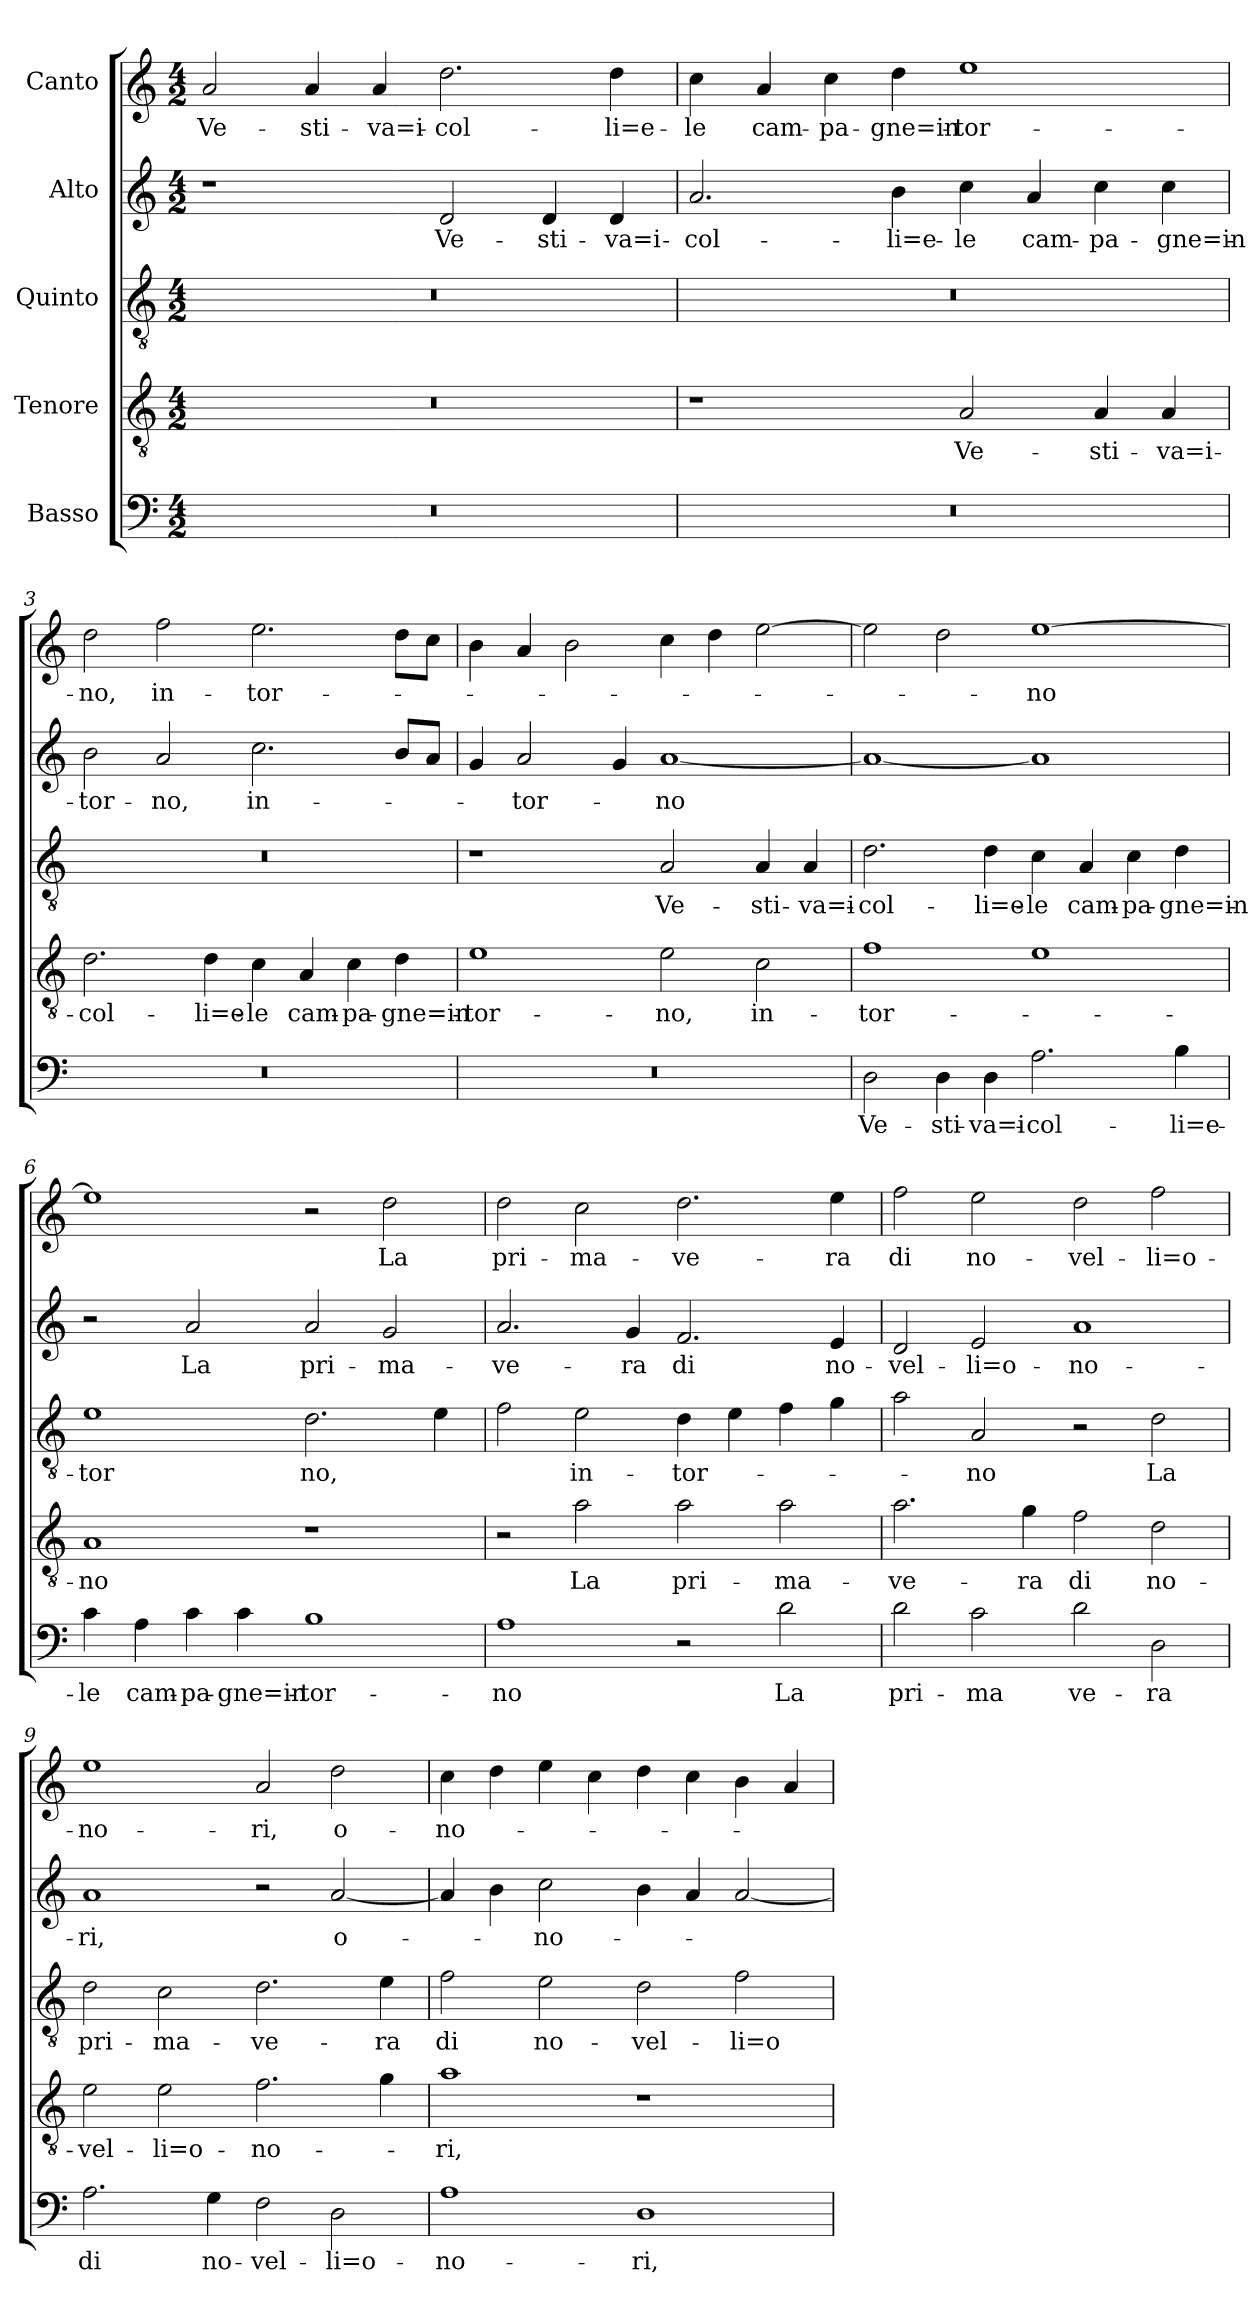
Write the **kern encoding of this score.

**kern	**text	**kern	**text	**kern	**text	**kern	**text	**kern	**text
*part5	*part5	*part4	*part4	*part3	*part3	*part2	*part2	*part1	*part1
*staff5	*staff5	*staff4	*staff4	*staff3	*staff3	*staff2	*staff2	*staff1	*staff1
*I"Basso	*	*I"Tenore	*	*I"Quinto	*	*I"Alto	*	*I"Canto	*
*clefF4	*	*clefGv2	*	*clefGv2	*	*clefG2	*	*clefG2	*
*	*	*ITrd7c12	*	*ITrd7c12	*	*	*	*	*
*k[]	*	*k[]	*	*k[]	*	*k[]	*	*k[]	*
*C:	*	*C:	*	*C:	*	*C:	*	*C:	*
*M4/2	*	*M4/2	*	*M4/2	*	*M4/2	*	*M4/2	*
=1	=1	=1	=1	=1	=1	=1	=1	=1	=1
0r	.	0r	.	0r	.	1r	.	2a/	Ve-
.	.	.	.	.	.	.	.	4a/	-sti-
.	.	.	.	.	.	.	.	4a/	-va=i-
.	.	.	.	.	.	2d/	Ve-	2.dd\	col-
.	.	.	.	.	.	4d/	-sti-	.	.
.	.	.	.	.	.	4d/	-va=i-	4dd\	-li=e-
=2	=2	=2	=2	=2	=2	=2	=2	=2	=2
0r	.	1r	.	0r	.	2.a/	col-	4cc\	le
.	.	.	.	.	.	.	.	4a/	cam-
.	.	.	.	.	.	.	.	4cc\	-pa-
.	.	.	.	.	.	4b\	-li=e-	4dd\	-gne=in-
.	.	2AA/	Ve-	.	.	4cc\	le	1ee\	tor-
.	.	.	.	.	.	4a/	cam-	.	.
.	.	4AA/	-sti-	.	.	4cc\	-pa-	.	.
.	.	4AA/	-va=i-	.	.	4cc\	-gne=in-	.	.
=3	=3	=3	=3	=3	=3	=3	=3	=3	=3
0r	.	2.D\	col-	0r	.	2b\	tor-	2dd\	-no,
.	.	.	.	.	.	2a/	-no,	2ff\	in-
.	.	4D\	-li=e-	.	.	.	.	.	.
.	.	4C\	le	.	.	2.cc\	in-	2.ee\	-tor-
.	.	4AA/	cam-	.	.	.	.	.	.
.	.	4C\	-pa-	.	.	.	.	.	.
.	.	4D\	-gne=in-	.	.	8b/L	.	8dd\L	.
.	.	.	.	.	.	8a/J	.	8cc\J	.
=4	=4	=4	=4	=4	=4	=4	=4	=4	=4
0r	.	1E\	-tor-	1r	.	4g/	.	4b\	.
.	.	.	.	.	.	2a/	-tor-	4a/	.
.	.	.	.	.	.	.	.	2b\	.
.	.	.	.	.	.	4g/	.	.	.
.	.	2E\	-no,	2AA/	Ve-	[1a/	-no	4cc\	.
.	.	.	.	.	.	.	.	4dd\	.
.	.	2C\	in-	4AA/	-sti-	.	.	[2ee\	.
.	.	.	.	4AA/	-va=i-	.	.	.	.
=5	=5	=5	=5	=5	=5	=5	=5	=5	=5
2D\	Ve-	1F\	-tor-	2.D\	col-	1a/_	.	2ee\]	.
4D\	-sti-	.	.	.	.	.	.	2dd\	.
4D\	-va=i-	.	.	4D\	-li=e-	.	.	.	.
2.A\	col-	1E\	.	4C\	le	1a/]	.	[1ee\	-no
.	.	.	.	4AA/	cam-	.	.	.	.
.	.	.	.	4C\	-pa-	.	.	.	.
4B\	-li=e-	.	.	4D\	-gne=in-	.	.	.	.
=6	=6	=6	=6	=6	=6	=6	=6	=6	=6
4c\	le	1AA/	-no	1E\	-tor	2r	.	1ee\]	.
4A\	cam-	.	.	.	.	.	.	.	.
4c\	-pa-	.	.	.	.	2a/	La	.	.
4c\	-gne=in-	.	.	.	.	.	.	.	.
1B\	-tor-	1r	.	2.D\	no,	2a/	pri-	2r	.
.	.	.	.	.	.	2g/	-ma-	2dd\	La
.	.	.	.	4E\	.	.	.	.	.
=7	=7	=7	=7	=7	=7	=7	=7	=7	=7
1A\	-no	2r	.	2F\	.	2.a/	-ve-	2dd\	pri-
.	.	2A\	La	2E\	in-	.	.	2cc\	-ma-
.	.	.	.	.	.	4g/	-ra	.	.
2r	.	2A\	pri-	4D\	-tor-	2.f/	di	2.dd\	-ve-
.	.	.	.	4E\	.	.	.	.	.
2d\	La	2A\	-ma-	4F\	.	.	.	.	.
.	.	.	.	4G\	.	4e/	no-	4ee\	-ra
=8	=8	=8	=8	=8	=8	=8	=8	=8	=8
2d\	pri-	2.A\	-ve-	2A\	.	2d/	-vel-	2ff\	di
2c\	-ma	.	.	2AA/	-no	2e/	-li=o-	2ee\	no-
.	.	4G\	-ra	.	.	.	.	.	.
2d\	ve-	2F\	di	2r	.	1a/	-no-	2dd\	-vel-
2D\	-ra	2D\	no-	2D\	La	.	.	2ff\	-li=o-
=9	=9	=9	=9	=9	=9	=9	=9	=9	=9
2.A\	di	2E\	-vel-	2D\	pri-	1a/	-ri,	1ee\	-no-
.	.	2E\	-li=o-	2C\	-ma-	.	.	.	.
4G\	no-	.	.	.	.	.	.	.	.
2F\	-vel-	2.F\	-no-	2.D\	-ve-	2r	.	2a/	-ri,
2D\	-li=o-	.	.	.	.	[2a/	o-	2dd\	o-
.	.	4G\	.	4E\	-ra	.	.	.	.
=10	=10	=10	=10	=10	=10	=10	=10	=10	=10
1A\	-no-	1A\	-ri,	2F\	di	4a/]	.	4cc\	-no-
.	.	.	.	.	.	4b\	.	4dd\	.
.	.	.	.	2E\	no-	2cc\	-no-	4ee\	.
.	.	.	.	.	.	.	.	4cc\	.
1D\	-ri,	1r	.	2D\	-vel-	4b\	.	4dd\	.
.	.	.	.	.	.	4a/	.	4cc\	.
.	.	.	.	2F\	-li=o-	[2a/	.	4b\	.
.	.	.	.	.	.	.	.	4a/	.
=	=	=	=	=	=	=	=	=	=
*-	*-	*-	*-	*-	*-	*-	*-	*-	*-
